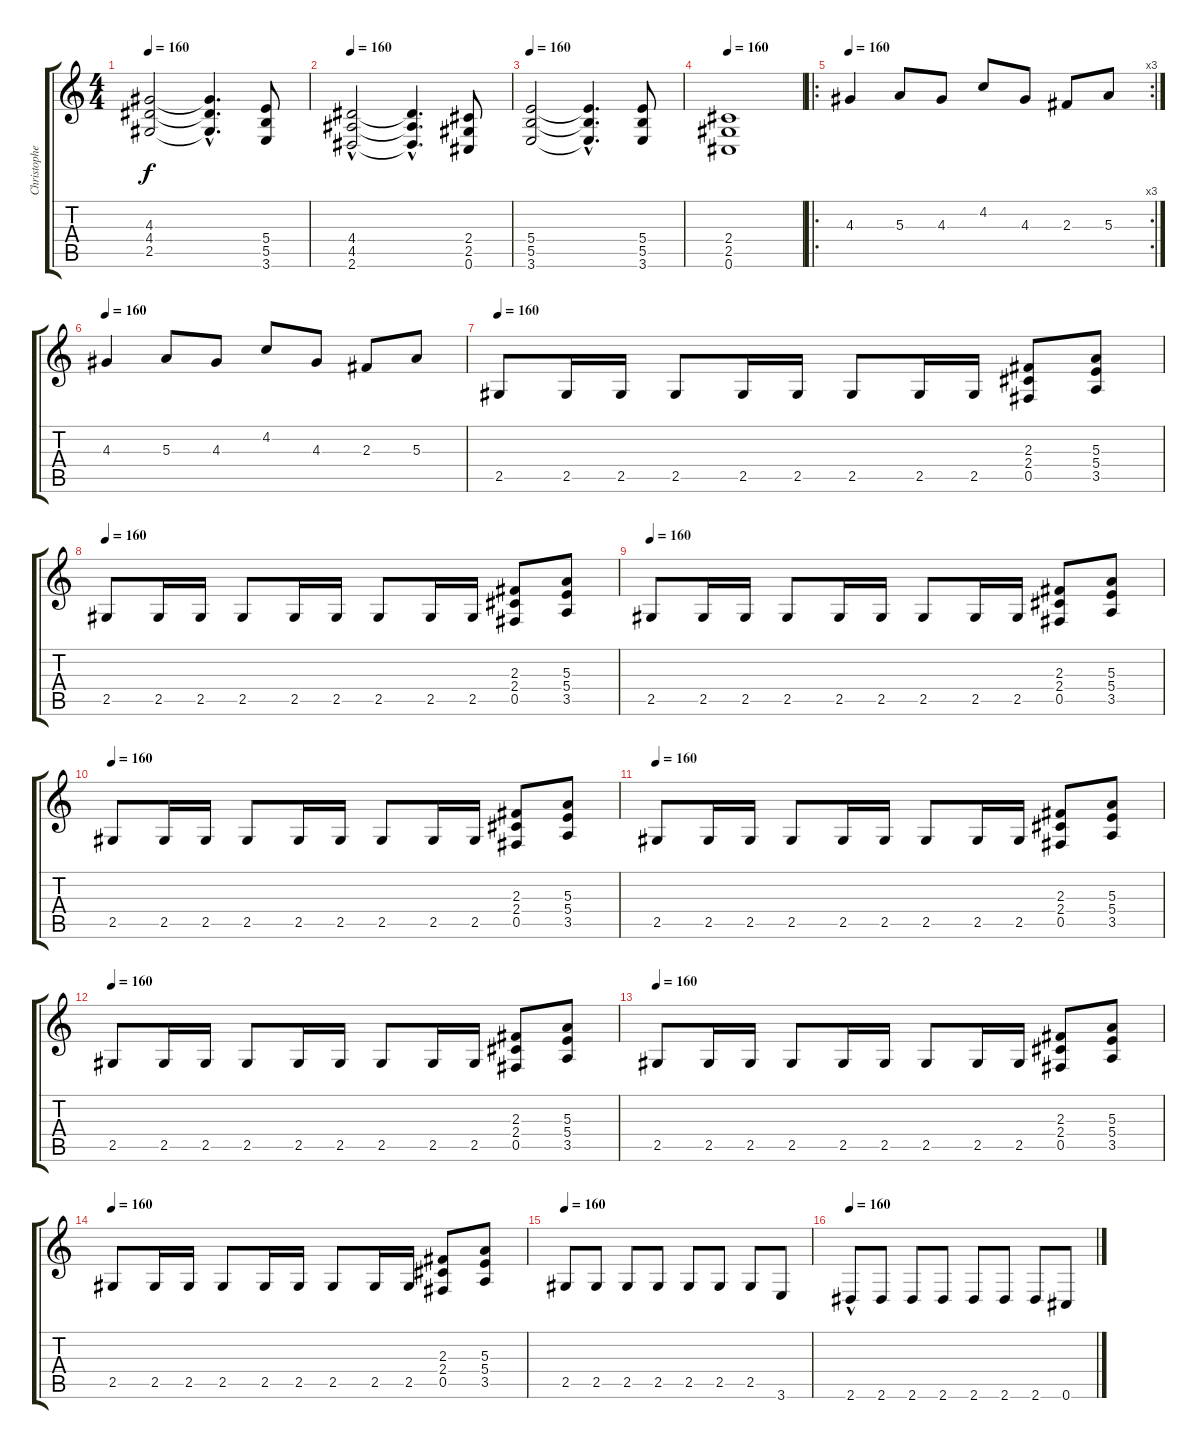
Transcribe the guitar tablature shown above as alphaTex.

\track ("Christopher Johnsson (Guitar)" "Christophe") {instrument distortionguitar}
\staff {score tabs}
\tuning (Db4 Ab3 E3 B2 Gb2 Db2) {hide}
\ts (4 4)
\tempo 160
\clef g2
\ks c
(4.3 4.4 2.5).2{dy f} (4.3{hac t} 4.4{hac t} 2.5{hac t}).4{d} (5.4 5.5 3.6).8 |
\tempo 160
(4.4 4.5 2.6{hac}).2 (4.4{hac t} 4.5{hac t} 2.6{hac t}).4{d} (2.4 2.5 0.6).8 |
\tempo 160
(5.4 5.5 3.6).2 (5.4{hac t} 5.5{hac t} 3.6{hac t}).4{d} (5.4 5.5 3.6).8 |
\tempo 160
(2.4 2.5 0.6).1 |
\ro
\rc 3
\tempo 160
4.3.4{volume 16 balance 16} 5.3.8 4.3.8 4.2.8 4.3.8 2.3.8 5.3.8 |
\tempo 160
4.3.4{volume 16 balance 16} 5.3.8 4.3.8 4.2.8 4.3.8 2.3.8 5.3.8 |
\tempo 160
2.5.8{instrument distortionguitar} 2.5.16 2.5.16 2.5.8 2.5.16 2.5.16 2.5.8 2.5.16 2.5.16 (2.3 2.4 0.5).8 (5.3 5.4 3.5).8 |
\tempo 160
2.5.8{instrument distortionguitar} 2.5.16 2.5.16 2.5.8 2.5.16 2.5.16 2.5.8 2.5.16 2.5.16 (2.3 2.4 0.5).8 (5.3 5.4 3.5).8 |
\tempo 160
2.5.8{instrument distortionguitar} 2.5.16 2.5.16 2.5.8 2.5.16 2.5.16 2.5.8 2.5.16 2.5.16 (2.3 2.4 0.5).8 (5.3 5.4 3.5).8 |
\tempo 160
2.5.8{instrument distortionguitar} 2.5.16 2.5.16 2.5.8 2.5.16 2.5.16 2.5.8 2.5.16 2.5.16 (2.3 2.4 0.5).8 (5.3 5.4 3.5).8 |
\tempo 160
2.5.8{instrument distortionguitar} 2.5.16 2.5.16 2.5.8 2.5.16 2.5.16 2.5.8 2.5.16 2.5.16 (2.3 2.4 0.5).8 (5.3 5.4 3.5).8 |
\tempo 160
2.5.8{instrument distortionguitar} 2.5.16 2.5.16 2.5.8 2.5.16 2.5.16 2.5.8 2.5.16 2.5.16 (2.3 2.4 0.5).8 (5.3 5.4 3.5).8 |
\tempo 160
2.5.8{instrument distortionguitar} 2.5.16 2.5.16 2.5.8 2.5.16 2.5.16 2.5.8 2.5.16 2.5.16 (2.3 2.4 0.5).8 (5.3 5.4 3.5).8 |
\tempo 160
2.5.8{instrument distortionguitar} 2.5.16 2.5.16 2.5.8 2.5.16 2.5.16 2.5.8 2.5.16 2.5.16 (2.3 2.4 0.5).8 (5.3 5.4 3.5).8 |
\tempo 160
2.5.8 2.5.8 2.5.8 2.5.8 2.5.8 2.5.8 2.5.8 3.6.8 |
\tempo 160
2.6{hac}.8 2.6.8 2.6.8 2.6.8 2.6.8 2.6.8 2.6.8 0.6.8
